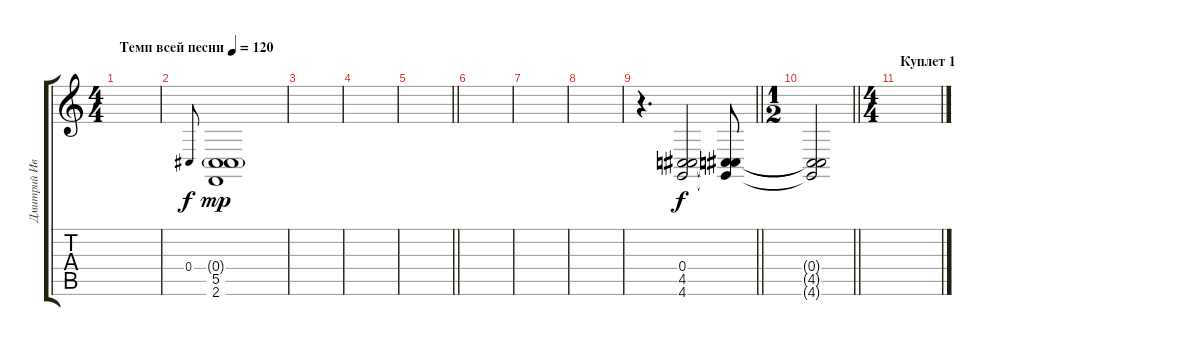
\track ("Дмитрий Иванов        (Синтезатор)" "Дмитрий Ив") {instrument taikodrum}
\staff {score tabs}
\tuning (Eb4 Bb3 Gb3 Db3 Ab2 Eb2) {hide}
\ts (4 4)
\tempo (120 "Темп всей песни")
\clef g2
\ks c
|
0.4.8{gr onbeat} (0.4{g} 5.5 2.6).1{dy mp} |
|
|
\barLineRight lightlight
|
|
|
|
\barLineRight lightlight
r.4{d} (0.4 4.5 4.6).2{dy f} (0.4{t} 4.5{t} 4.6{t}).8 |
\ts (1 2)
\barLineRight lightlight
(0.4{t} 4.5{t} 4.6{t}).2 |
\ts (4 4)
\section ("" "Куплет 1")
